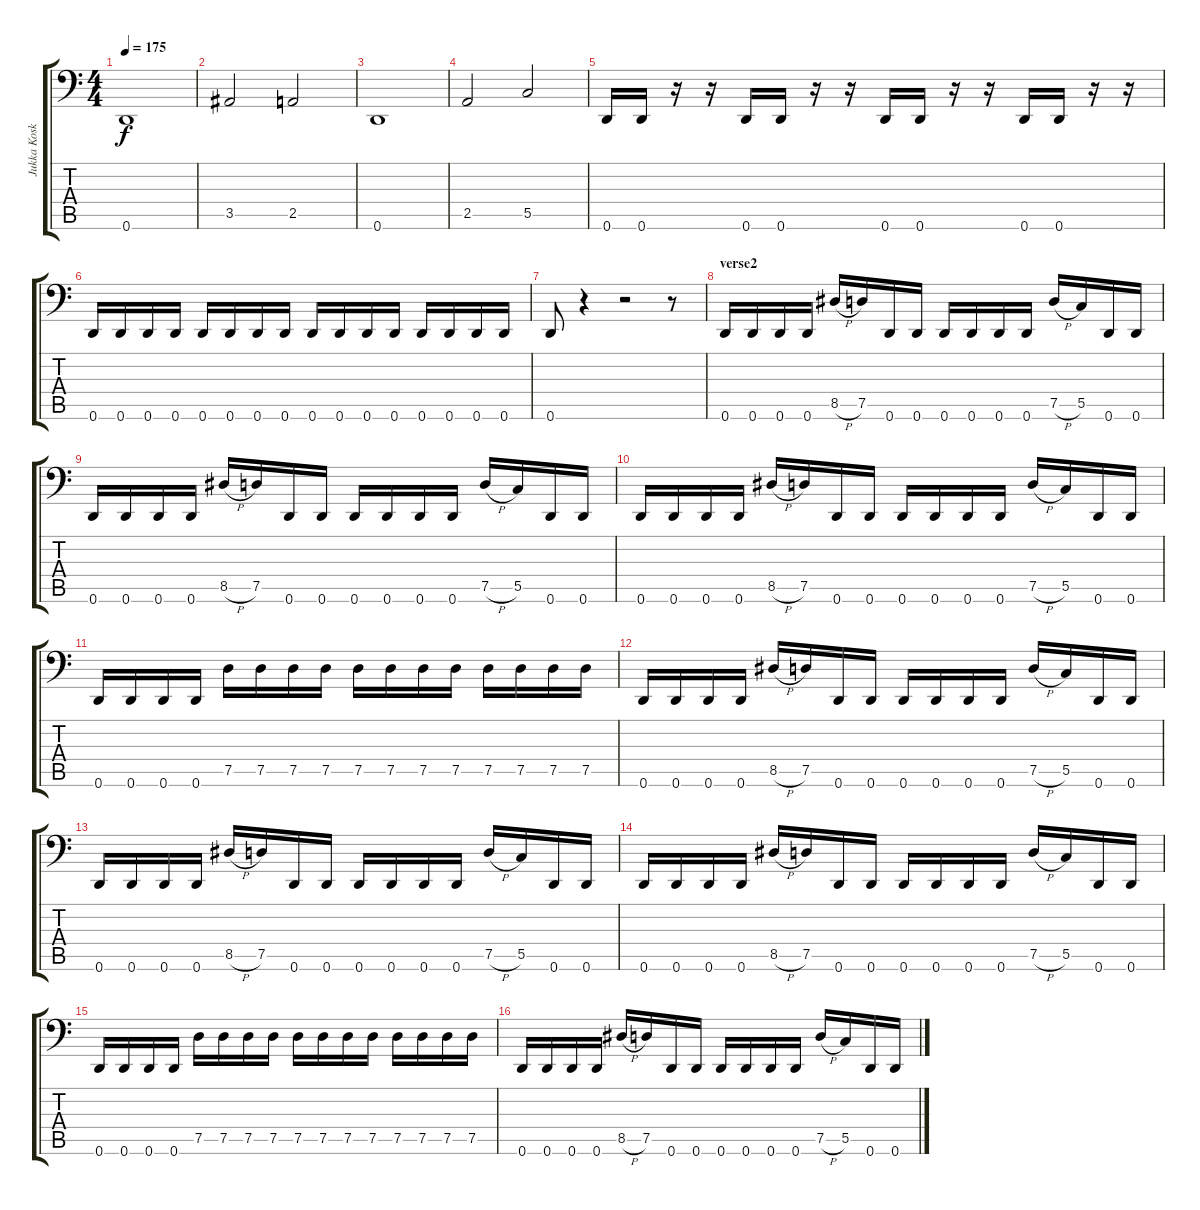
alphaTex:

\track ("Jukka Koskinen" "Jukka Kosk") {instrument electricbasspick}
\staff {score tabs}
\tuning (D3 A2 F2 C2 G1 D1) {hide}
\ts (4 4)
\tempo 175
\clef f4
\ks c
0.6.1{dy f} |
3.5.2 2.5.2 |
0.6.1 |
2.5.2 5.5.2 |
0.6.16 0.6.16 r.16 r.16 0.6.16 0.6.16 r.16 r.16 0.6.16 0.6.16 r.16 r.16 0.6.16 0.6.16 r.16 r.16 |
0.6.16 0.6.16 0.6.16 0.6.16 0.6.16 0.6.16 0.6.16 0.6.16 0.6.16 0.6.16 0.6.16 0.6.16 0.6.16 0.6.16 0.6.16 0.6.16 |
0.6.8 r.4 r.2 r.8 |
\section ("" "verse2")
0.6.16 0.6.16 0.6.16 0.6.16 8.5{h}.16 7.5.16 0.6.16 0.6.16 0.6.16 0.6.16 0.6.16 0.6.16 7.5{h}.16 5.5.16 0.6.16 0.6.16 |
0.6.16 0.6.16 0.6.16 0.6.16 8.5{h}.16 7.5.16 0.6.16 0.6.16 0.6.16 0.6.16 0.6.16 0.6.16 7.5{h}.16 5.5.16 0.6.16 0.6.16 |
0.6.16 0.6.16 0.6.16 0.6.16 8.5{h}.16 7.5.16 0.6.16 0.6.16 0.6.16 0.6.16 0.6.16 0.6.16 7.5{h}.16 5.5.16 0.6.16 0.6.16 |
0.6.16 0.6.16 0.6.16 0.6.16 7.5.16 7.5.16 7.5.16 7.5.16 7.5.16 7.5.16 7.5.16 7.5.16 7.5.16 7.5.16 7.5.16 7.5.16 |
0.6.16 0.6.16 0.6.16 0.6.16 8.5{h}.16 7.5.16 0.6.16 0.6.16 0.6.16 0.6.16 0.6.16 0.6.16 7.5{h}.16 5.5.16 0.6.16 0.6.16 |
0.6.16 0.6.16 0.6.16 0.6.16 8.5{h}.16 7.5.16 0.6.16 0.6.16 0.6.16 0.6.16 0.6.16 0.6.16 7.5{h}.16 5.5.16 0.6.16 0.6.16 |
0.6.16 0.6.16 0.6.16 0.6.16 8.5{h}.16 7.5.16 0.6.16 0.6.16 0.6.16 0.6.16 0.6.16 0.6.16 7.5{h}.16 5.5.16 0.6.16 0.6.16 |
0.6.16 0.6.16 0.6.16 0.6.16 7.5.16 7.5.16 7.5.16 7.5.16 7.5.16 7.5.16 7.5.16 7.5.16 7.5.16 7.5.16 7.5.16 7.5.16 |
0.6.16 0.6.16 0.6.16 0.6.16 8.5{h}.16 7.5.16 0.6.16 0.6.16 0.6.16 0.6.16 0.6.16 0.6.16 7.5{h}.16 5.5.16 0.6.16 0.6.16
